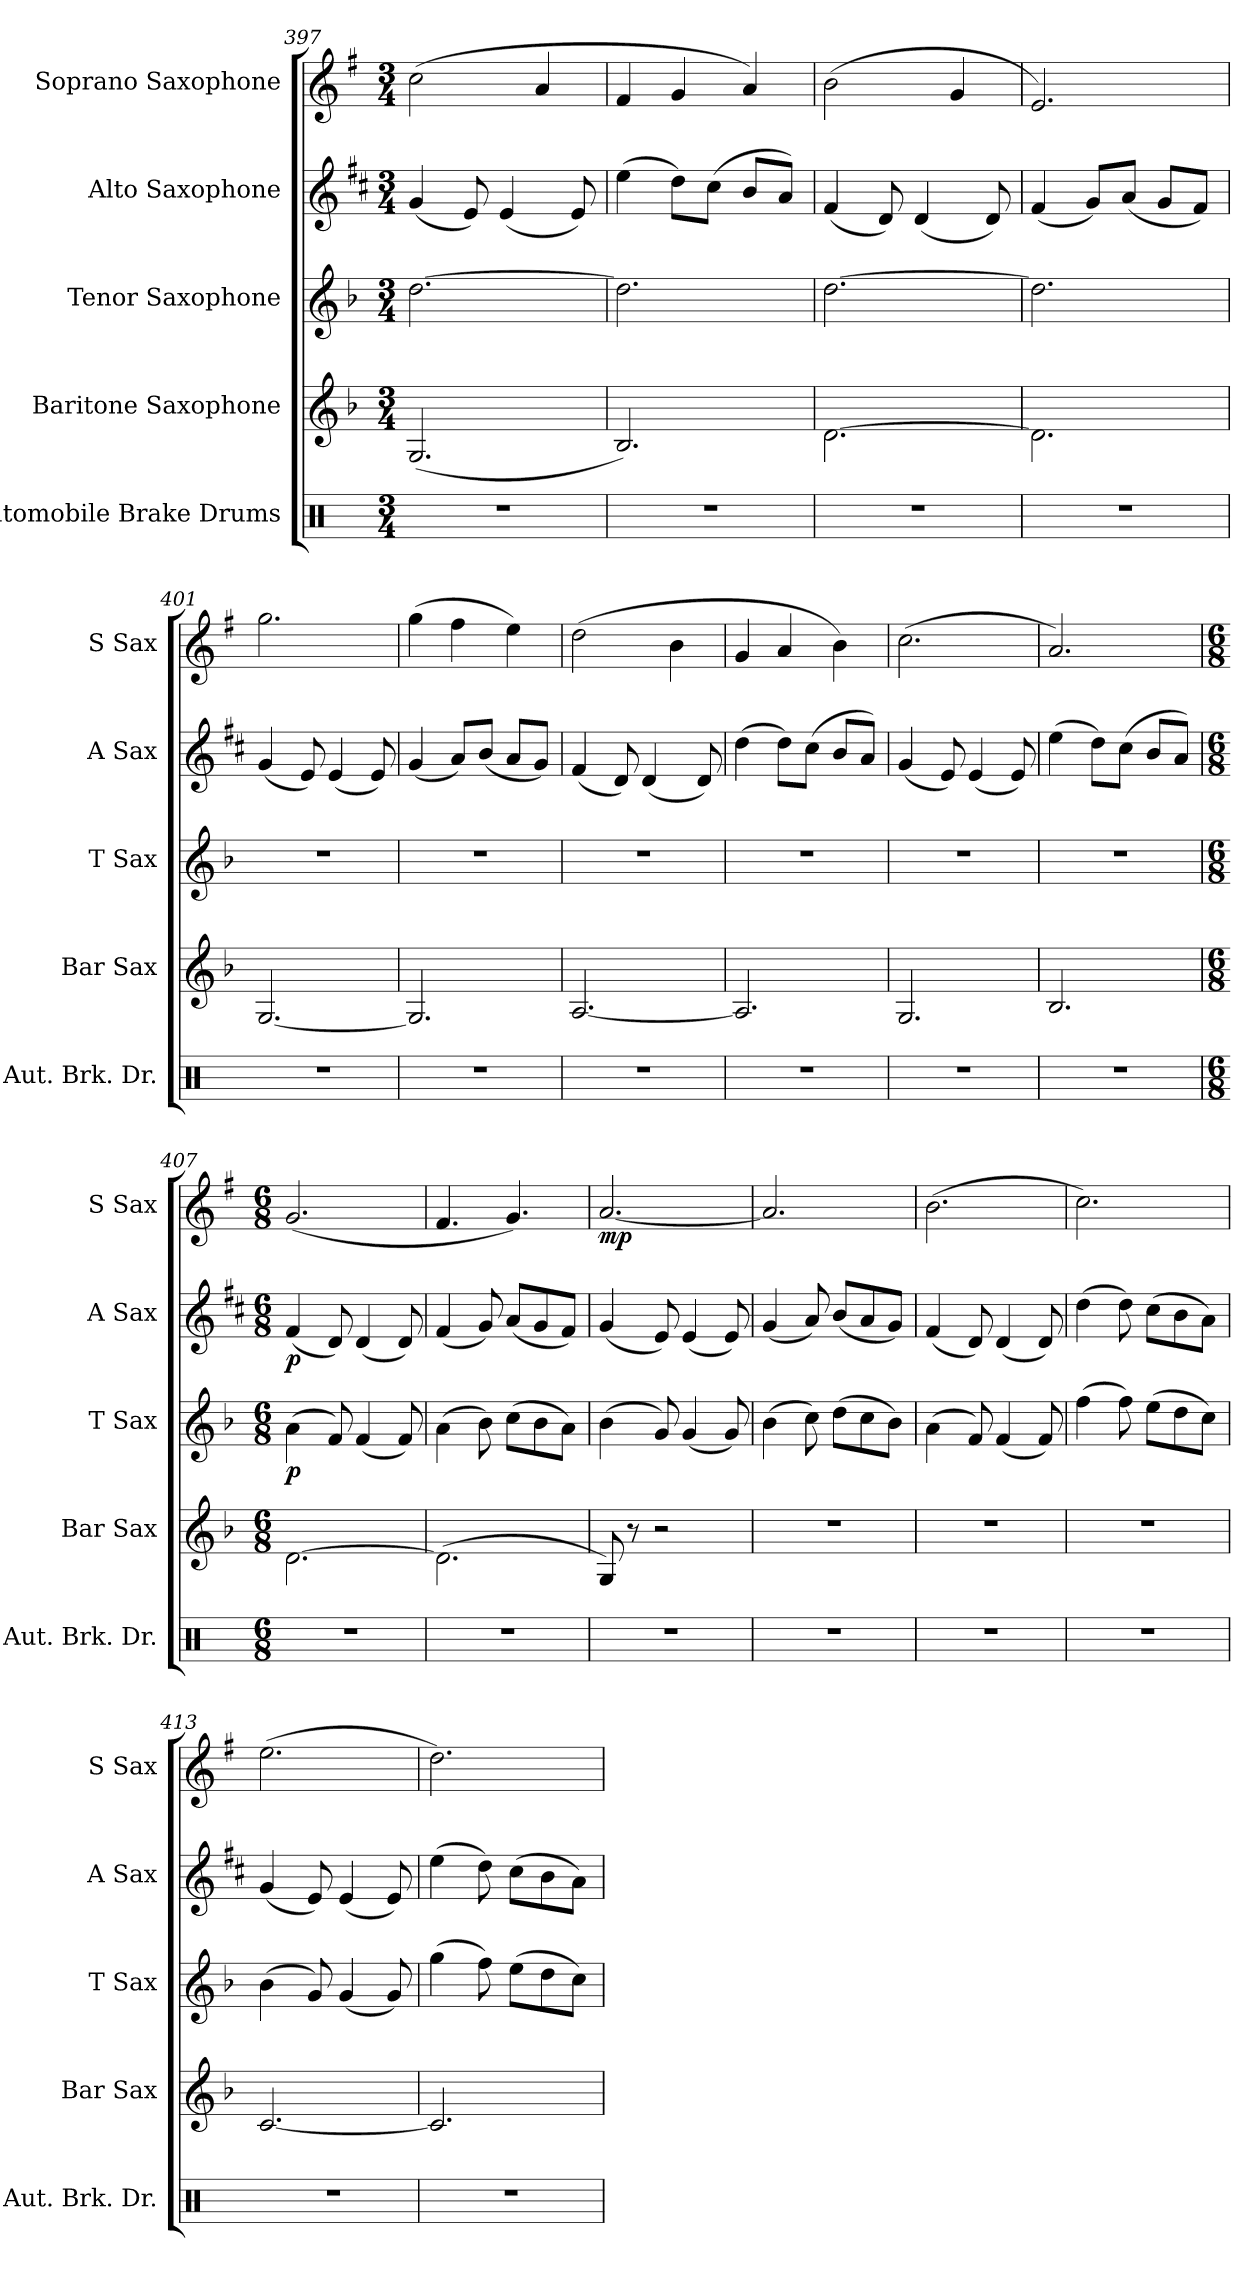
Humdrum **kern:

**kern	**kern	**kern	**dynam	**kern	**dynam	**kern	**dynam
*part5	*part4	*part3	*part3	*part2	*part2	*part1	*part1
*staff5	*staff4	*staff3	*staff3	*staff2	*staff2	*staff1	*staff1
*I"Automobile Brake Drums	*I"Baritone Saxophone	*I"Tenor Saxophone	*	*I"Alto Saxophone	*	*I"Soprano Saxophone	*
*I'Aut. Brk. Dr.	*I'Bar Sax	*I'T Sax	*	*I'A Sax	*	*I'S Sax	*
*clefX	*clefG2	*clefG2	*	*clefG2	*	*clefG2	*
*	*ITrd12c21	*ITrd8c14	*	*ITrd5c9	*	*ITrd1c2	*
*k[]	*k[b-]	*k[b-]	*	*k[b-]	*	*k[b-]	*
*M3/4	*M3/4	*M3/4	*	*M3/4	*	*M3/4	*
=397	=397	=397	=397	=397	=397	=397	=397
2.r	(2.GG/	[2.d\	.	(4B-/	.	(2b-\	.
.	.	.	.	8G/)	.	.	.
.	.	.	.	(4G/	.	.	.
.	.	.	.	.	.	4g/	.
.	.	.	.	8G/)	.	.	.
=398	=398	=398	=398	=398	=398	=398	=398
2.r	2.BB-/)	2.d\]	.	(4g\	.	4e/	.
.	.	.	.	8f\L)	.	4f/	.
.	.	.	.	(8e\J	.	.	.
.	.	.	.	8d/L	.	4g/)	.
.	.	.	.	8c/J)	.	.	.
=399	=399	=399	=399	=399	=399	=399	=399
2.r	[2.D\	[2.d\	.	(4A/	.	(2a\	.
.	.	.	.	8F/)	.	.	.
.	.	.	.	(4F/	.	.	.
.	.	.	.	.	.	4f/	.
.	.	.	.	8F/)	.	.	.
=400	=400	=400	=400	=400	=400	=400	=400
2.r	2.D\]	2.d\]	.	(4A/	.	2.d/)	.
.	.	.	.	8B-/L)	.	.	.
.	.	.	.	(8c/J	.	.	.
.	.	.	.	8B-/L	.	.	.
.	.	.	.	8A/J)	.	.	.
!!LO:LB:g=z
=401	=401	=401	=401	=401	=401	=401	=401
2.r	[2.GG/	2.r	.	(4B-/	.	2.ff\	.
.	.	.	.	8G/)	.	.	.
.	.	.	.	(4G/	.	.	.
.	.	.	.	8G/)	.	.	.
=402	=402	=402	=402	=402	=402	=402	=402
2.r	2.GG/]	2.r	.	(4B-/	.	(4ff\	.
.	.	.	.	8c/L)	.	4ee\	.
.	.	.	.	(8d/J	.	.	.
.	.	.	.	8c/L	.	4dd\)	.
.	.	.	.	8B-/J)	.	.	.
=403	=403	=403	=403	=403	=403	=403	=403
2.r	[2.AA/	2.r	.	(4A/	.	(2cc\	.
.	.	.	.	8F/)	.	.	.
.	.	.	.	(4F/	.	.	.
.	.	.	.	.	.	4a\	.
.	.	.	.	8F/)	.	.	.
=404	=404	=404	=404	=404	=404	=404	=404
2.r	2.AA/]	2.r	.	(4f\	.	4f/	.
.	.	.	.	8f\L)	.	4g/	.
.	.	.	.	(8e\J	.	.	.
.	.	.	.	8d/L	.	4a\)	.
.	.	.	.	8c/J)	.	.	.
=405	=405	=405	=405	=405	=405	=405	=405
2.r	2.GG/	2.r	.	(4B-/	.	(2.b-\	.
.	.	.	.	8G/)	.	.	.
.	.	.	.	(4G/	.	.	.
.	.	.	.	8G/)	.	.	.
=406	=406	=406	=406	=406	=406	=406	=406
2.r	2.BB-/	2.r	.	(4g\	.	2.g/)	.
.	.	.	.	8f\L)	.	.	.
.	.	.	.	(8e\J	.	.	.
.	.	.	.	8d/L	.	.	.
.	.	.	.	8c/J)	.	.	.
!!LO:PB:g=z
=407	=407	=407	=407	=407	=407	=407	=407
*M6/8	*M6/8	*M6/8	*	*M6/8	*	*M6/8	*
!	!	!	!LO:DY:b	!	!LO:DY:b	!	!
2.r	[2.D\	(4A\	p	(4A/	p	(2.f/	.
.	.	8F/)	.	8F/)	.	.	.
.	.	(4F/	.	(4F/	.	.	.
.	.	8F/)	.	8F/)	.	.	.
=408	=408	=408	=408	=408	=408	=408	=408
2.r	(2.D\]	(4A\	.	(4A/	.	4.e/	.
.	.	8B-\)	.	8B-/)	.	.	.
.	.	(8c\L	.	(8c/L	.	4.f/)	.
.	.	8B-\	.	8B-/	.	.	.
.	.	8A\J)	.	8A/J)	.	.	.
=409	=409	=409	=409	=409	=409	=409	=409
!	!	!	!	!	!	!	!LO:DY:b
2.r	8GG/)	(4B-\	.	(4B-/	.	[2.g/	mp
.	8r	.	.	.	.	.	.
.	2r	8G/)	.	8G/)	.	.	.
.	.	(4G/	.	(4G/	.	.	.
.	.	8G/)	.	8G/)	.	.	.
=410	=410	=410	=410	=410	=410	=410	=410
2.r	2.r	(4B-\	.	(4B-/	.	2.g/]	.
.	.	8c\)	.	8c/)	.	.	.
.	.	(8d\L	.	(8d/L	.	.	.
.	.	8c\	.	8c/	.	.	.
.	.	8B-\J)	.	8B-/J)	.	.	.
=411	=411	=411	=411	=411	=411	=411	=411
2.r	2.r	(4A\	.	(4A/	.	(2.a\	.
.	.	8F/)	.	8F/)	.	.	.
.	.	(4F/	.	(4F/	.	.	.
.	.	8F/)	.	8F/)	.	.	.
=412	=412	=412	=412	=412	=412	=412	=412
2.r	2.r	(4f\	.	(4f\	.	2.b-\)	.
.	.	8f\)	.	8f\)	.	.	.
.	.	(8e\L	.	(8e\L	.	.	.
.	.	8d\	.	8d\	.	.	.
.	.	8c\J)	.	8c\J)	.	.	.
!!LO:LB:g=z
=413	=413	=413	=413	=413	=413	=413	=413
2.r	[2.C/	(4B-\	.	(4B-/	.	(2.dd\	.
.	.	8G/)	.	8G/)	.	.	.
.	.	(4G/	.	(4G/	.	.	.
.	.	8G/)	.	8G/)	.	.	.
=414	=414	=414	=414	=414	=414	=414	=414
2.r	2.C/]	(4g\	.	(4g\	.	2.cc\)	.
.	.	8f\)	.	8f\)	.	.	.
.	.	(8e\L	.	(8e\L	.	.	.
.	.	8d\	.	8d\	.	.	.
.	.	8c\J)	.	8c\J)	.	.	.
=	=	=	=	=	=	=	=
*-	*-	*-	*-	*-	*-	*-	*-
